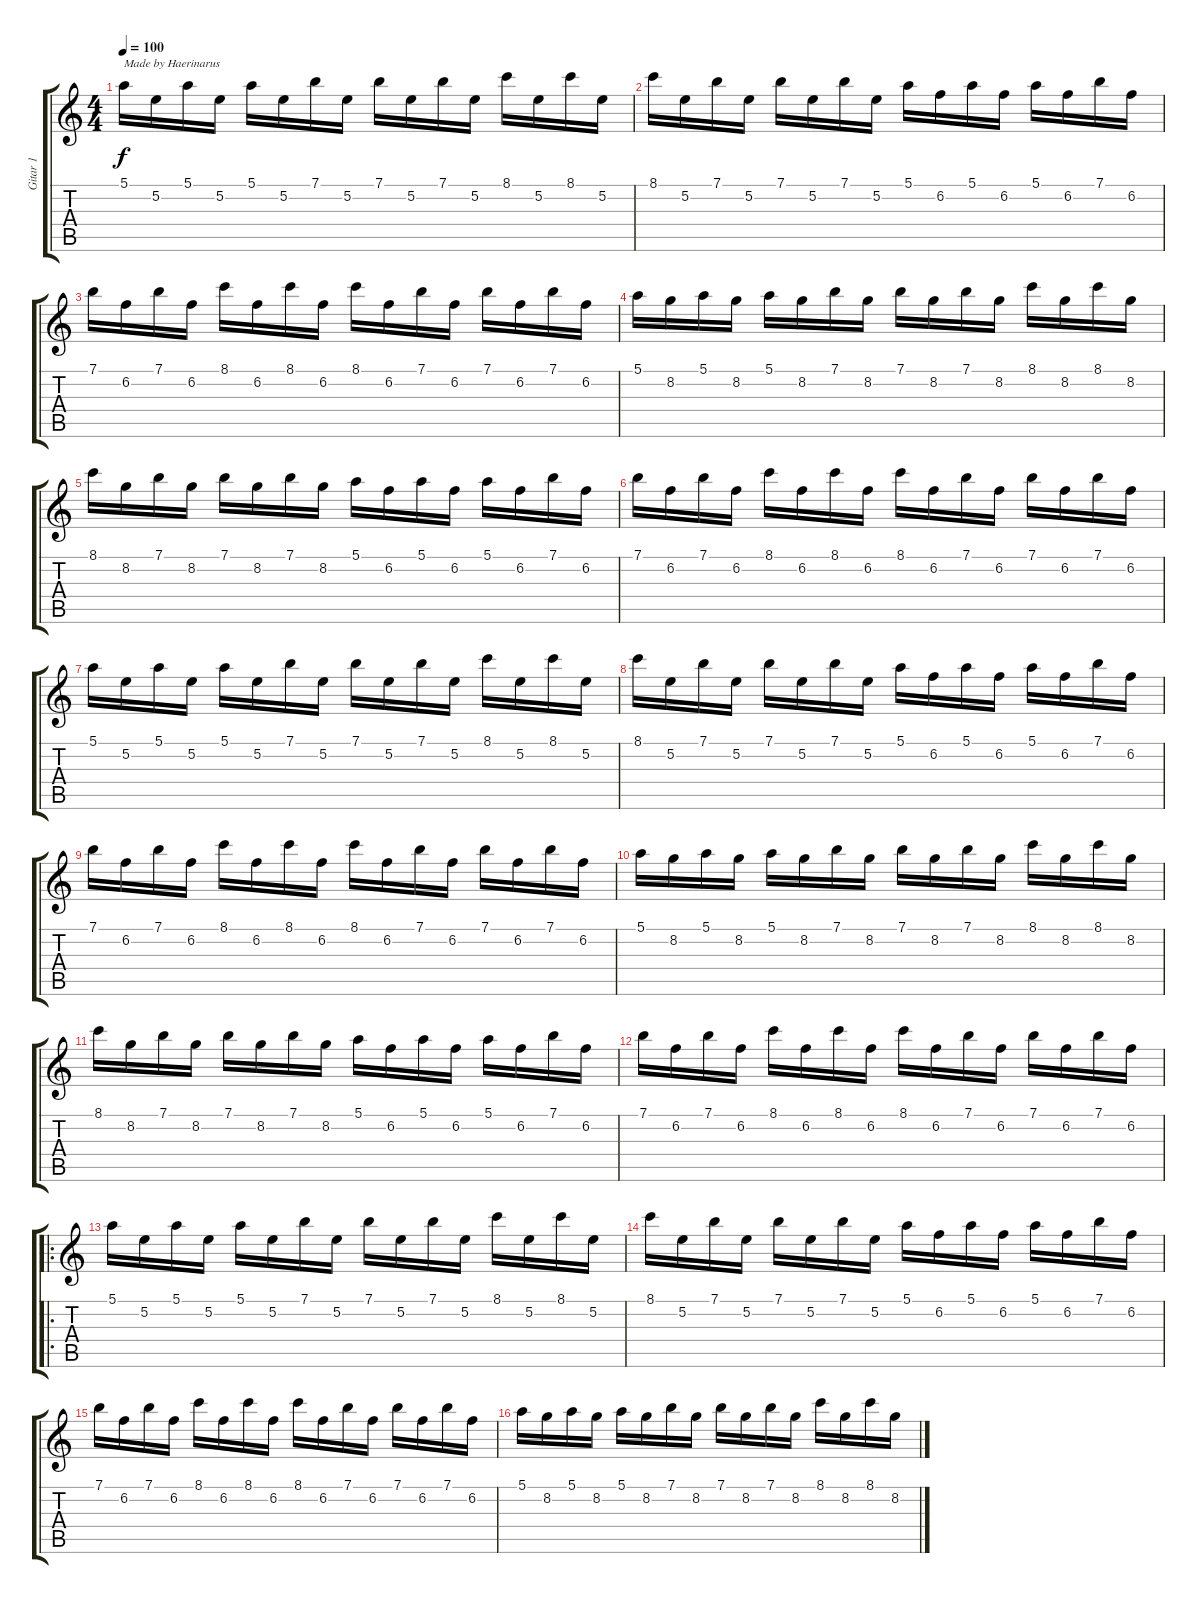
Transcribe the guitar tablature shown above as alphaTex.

\track ("Gitar 1" "Gitar 1") {instrument electricguitarclean}
\staff {score tabs}
\tuning (E4 B3 G3 D3 A2 E2) {hide}
\ts (4 4)
\section ("" "")
\tempo 100
\clef g2
\ks c
5.1.16{txt "Made by Haerinarus" dy f instrument electricguitarclean} 5.2.16 5.1.16 5.2.16 5.1.16 5.2.16 7.1.16 5.2.16 7.1.16 5.2.16 7.1.16 5.2.16 8.1.16 5.2.16 8.1.16 5.2.16 |
8.1.16 5.2.16 7.1.16 5.2.16 7.1.16 5.2.16 7.1.16 5.2.16 5.1.16 6.2.16 5.1.16 6.2.16 5.1.16 6.2.16 7.1.16 6.2.16 |
7.1.16 6.2.16 7.1.16 6.2.16 8.1.16 6.2.16 8.1.16 6.2.16 8.1.16 6.2.16 7.1.16 6.2.16 7.1.16 6.2.16 7.1.16 6.2.16 |
5.1.16 8.2.16 5.1.16 8.2.16 5.1.16 8.2.16 7.1.16 8.2.16 7.1.16 8.2.16 7.1.16 8.2.16 8.1.16 8.2.16 8.1.16 8.2.16 |
8.1.16 8.2.16 7.1.16 8.2.16 7.1.16 8.2.16 7.1.16 8.2.16 5.1.16 6.2.16 5.1.16 6.2.16 5.1.16 6.2.16 7.1.16 6.2.16 |
7.1.16 6.2.16 7.1.16 6.2.16 8.1.16 6.2.16 8.1.16 6.2.16 8.1.16 6.2.16 7.1.16 6.2.16 7.1.16 6.2.16 7.1.16 6.2.16 |
5.1.16 5.2.16 5.1.16 5.2.16 5.1.16 5.2.16 7.1.16 5.2.16 7.1.16 5.2.16 7.1.16 5.2.16 8.1.16 5.2.16 8.1.16 5.2.16 |
8.1.16 5.2.16 7.1.16 5.2.16 7.1.16 5.2.16 7.1.16 5.2.16 5.1.16 6.2.16 5.1.16 6.2.16 5.1.16 6.2.16 7.1.16 6.2.16 |
7.1.16 6.2.16 7.1.16 6.2.16 8.1.16 6.2.16 8.1.16 6.2.16 8.1.16 6.2.16 7.1.16 6.2.16 7.1.16 6.2.16 7.1.16 6.2.16 |
5.1.16 8.2.16 5.1.16 8.2.16 5.1.16 8.2.16 7.1.16 8.2.16 7.1.16 8.2.16 7.1.16 8.2.16 8.1.16 8.2.16 8.1.16 8.2.16 |
8.1.16 8.2.16 7.1.16 8.2.16 7.1.16 8.2.16 7.1.16 8.2.16 5.1.16 6.2.16 5.1.16 6.2.16 5.1.16 6.2.16 7.1.16 6.2.16 |
7.1.16 6.2.16 7.1.16 6.2.16 8.1.16 6.2.16 8.1.16 6.2.16 8.1.16 6.2.16 7.1.16 6.2.16 7.1.16 6.2.16 7.1.16 6.2.16 |
\ro
5.1.16 5.2.16 5.1.16 5.2.16 5.1.16 5.2.16 7.1.16 5.2.16 7.1.16 5.2.16 7.1.16 5.2.16 8.1.16 5.2.16 8.1.16 5.2.16 |
8.1.16 5.2.16 7.1.16 5.2.16 7.1.16 5.2.16 7.1.16 5.2.16 5.1.16 6.2.16 5.1.16 6.2.16 5.1.16 6.2.16 7.1.16 6.2.16 |
7.1.16 6.2.16 7.1.16 6.2.16 8.1.16 6.2.16 8.1.16 6.2.16 8.1.16 6.2.16 7.1.16 6.2.16 7.1.16 6.2.16 7.1.16 6.2.16 |
5.1.16 8.2.16 5.1.16 8.2.16 5.1.16 8.2.16 7.1.16 8.2.16 7.1.16 8.2.16 7.1.16 8.2.16 8.1.16 8.2.16 8.1.16 8.2.16
